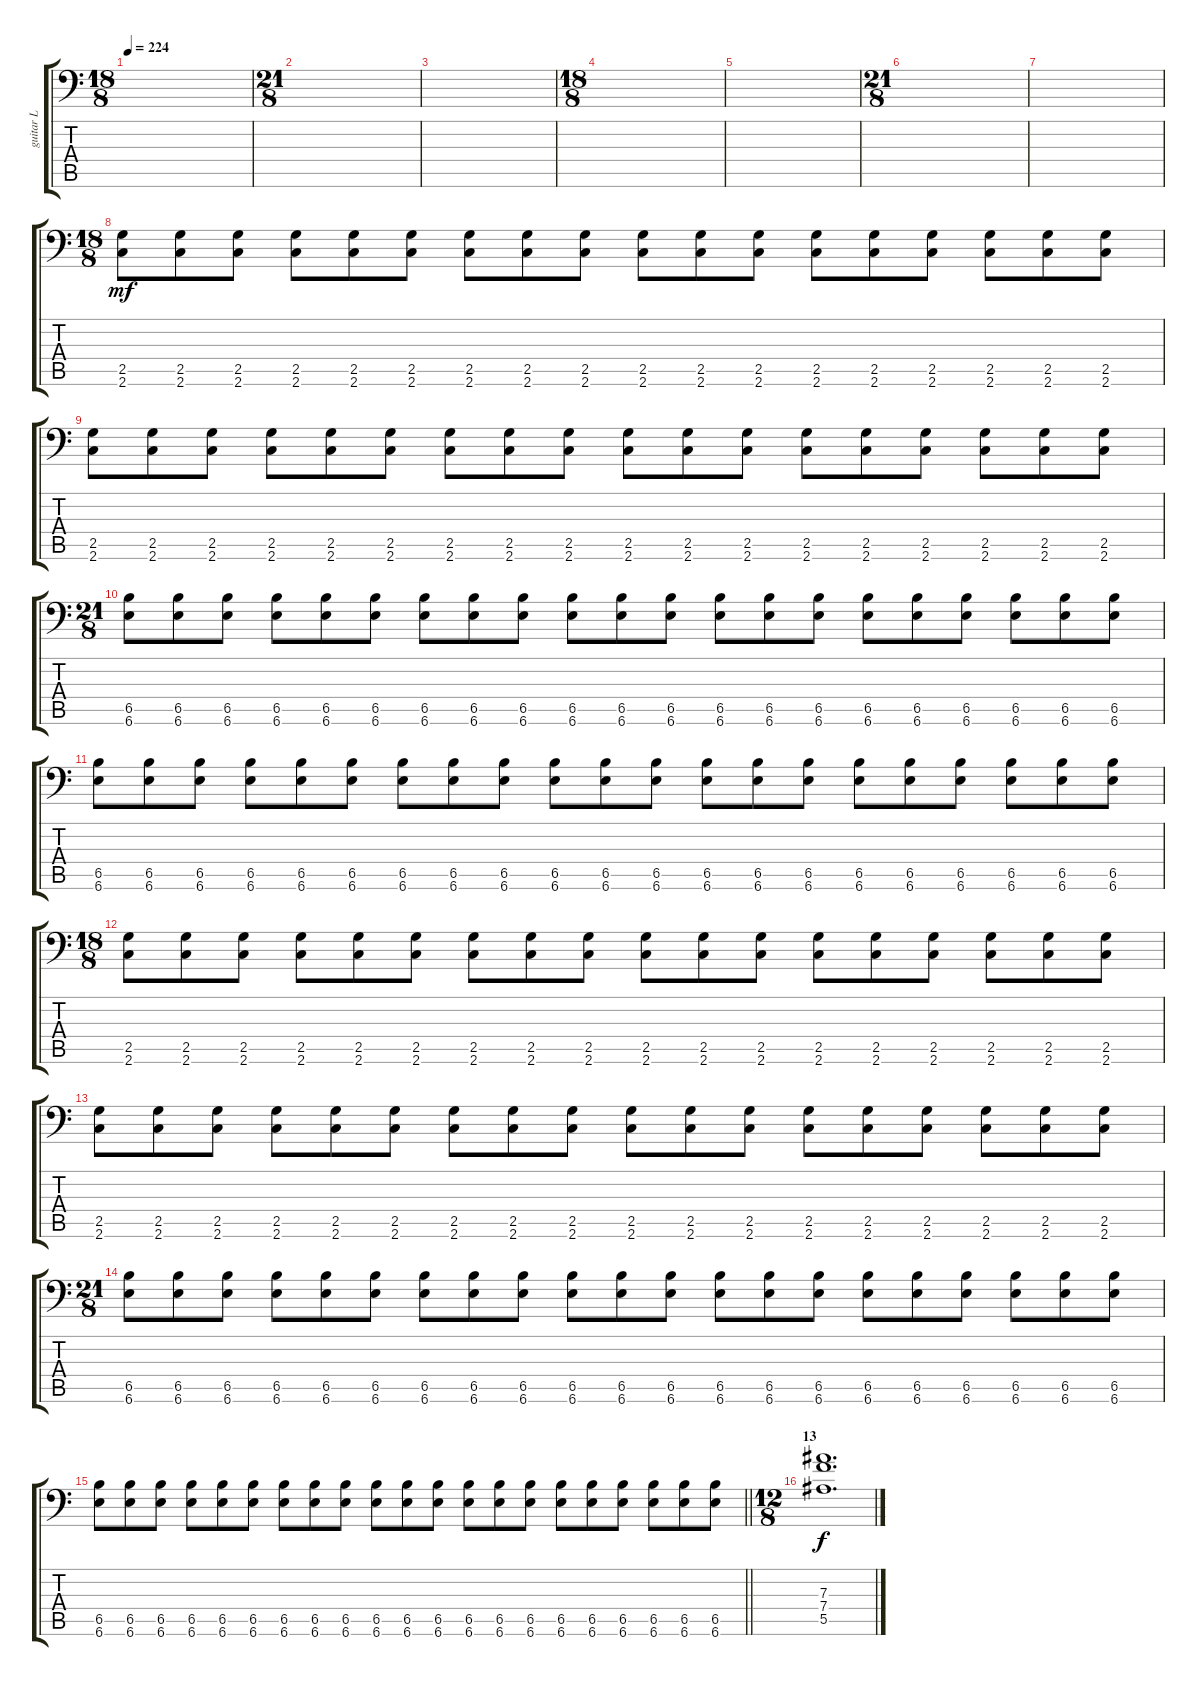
\track ("guitar L" "guitar L") {instrument distortionguitar}
\staff {score tabs}
\tuning (C4 G3 Eb3 Bb2 F2 Bb1) {hide}
\ts (18 8)
\tempo 224
\clef f4
\ks c
|
\ts (21 8)
|
|
\ts (18 8)
|
|
\ts (21 8)
|
|
\ts (18 8)
(2.5 2.6).8{dy mf} (2.5 2.6).8 (2.5 2.6).8 (2.5 2.6).8 (2.5 2.6).8 (2.5 2.6).8 (2.5 2.6).8 (2.5 2.6).8 (2.5 2.6).8 (2.5 2.6).8 (2.5 2.6).8 (2.5 2.6).8 (2.5 2.6).8 (2.5 2.6).8 (2.5 2.6).8 (2.5 2.6).8 (2.5 2.6).8 (2.5 2.6).8 |
(2.5 2.6).8 (2.5 2.6).8 (2.5 2.6).8 (2.5 2.6).8 (2.5 2.6).8 (2.5 2.6).8 (2.5 2.6).8 (2.5 2.6).8 (2.5 2.6).8 (2.5 2.6).8 (2.5 2.6).8 (2.5 2.6).8 (2.5 2.6).8 (2.5 2.6).8 (2.5 2.6).8 (2.5 2.6).8 (2.5 2.6).8 (2.5 2.6).8 |
\ts (21 8)
(6.5 6.6).8 (6.5 6.6).8 (6.5 6.6).8 (6.5 6.6).8 (6.5 6.6).8 (6.5 6.6).8 (6.5 6.6).8 (6.5 6.6).8 (6.5 6.6).8 (6.5 6.6).8 (6.5 6.6).8 (6.5 6.6).8 (6.5 6.6).8 (6.5 6.6).8 (6.5 6.6).8 (6.5 6.6).8 (6.5 6.6).8 (6.5 6.6).8 (6.5 6.6).8 (6.5 6.6).8 (6.5 6.6).8 |
(6.5 6.6).8 (6.5 6.6).8 (6.5 6.6).8 (6.5 6.6).8 (6.5 6.6).8 (6.5 6.6).8 (6.5 6.6).8 (6.5 6.6).8 (6.5 6.6).8 (6.5 6.6).8 (6.5 6.6).8 (6.5 6.6).8 (6.5 6.6).8 (6.5 6.6).8 (6.5 6.6).8 (6.5 6.6).8 (6.5 6.6).8 (6.5 6.6).8 (6.5 6.6).8 (6.5 6.6).8 (6.5 6.6).8 |
\ts (18 8)
(2.5 2.6).8 (2.5 2.6).8 (2.5 2.6).8 (2.5 2.6).8 (2.5 2.6).8 (2.5 2.6).8 (2.5 2.6).8 (2.5 2.6).8 (2.5 2.6).8 (2.5 2.6).8 (2.5 2.6).8 (2.5 2.6).8 (2.5 2.6).8 (2.5 2.6).8 (2.5 2.6).8 (2.5 2.6).8 (2.5 2.6).8 (2.5 2.6).8 |
(2.5 2.6).8 (2.5 2.6).8 (2.5 2.6).8 (2.5 2.6).8 (2.5 2.6).8 (2.5 2.6).8 (2.5 2.6).8 (2.5 2.6).8 (2.5 2.6).8 (2.5 2.6).8 (2.5 2.6).8 (2.5 2.6).8 (2.5 2.6).8 (2.5 2.6).8 (2.5 2.6).8 (2.5 2.6).8 (2.5 2.6).8 (2.5 2.6).8 |
\ts (21 8)
(6.5 6.6).8 (6.5 6.6).8 (6.5 6.6).8 (6.5 6.6).8 (6.5 6.6).8 (6.5 6.6).8 (6.5 6.6).8 (6.5 6.6).8 (6.5 6.6).8 (6.5 6.6).8 (6.5 6.6).8 (6.5 6.6).8 (6.5 6.6).8 (6.5 6.6).8 (6.5 6.6).8 (6.5 6.6).8 (6.5 6.6).8 (6.5 6.6).8 (6.5 6.6).8 (6.5 6.6).8 (6.5 6.6).8 |
\barLineRight lightlight
(6.5 6.6).8 (6.5 6.6).8 (6.5 6.6).8 (6.5 6.6).8 (6.5 6.6).8 (6.5 6.6).8 (6.5 6.6).8 (6.5 6.6).8 (6.5 6.6).8 (6.5 6.6).8 (6.5 6.6).8 (6.5 6.6).8 (6.5 6.6).8 (6.5 6.6).8 (6.5 6.6).8 (6.5 6.6).8 (6.5 6.6).8 (6.5 6.6).8 (6.5 6.6).8 (6.5 6.6).8 (6.5 6.6).8 |
\ts (12 8)
\section ("" "13")
(7.3 7.4 5.5).1{d dy f}
